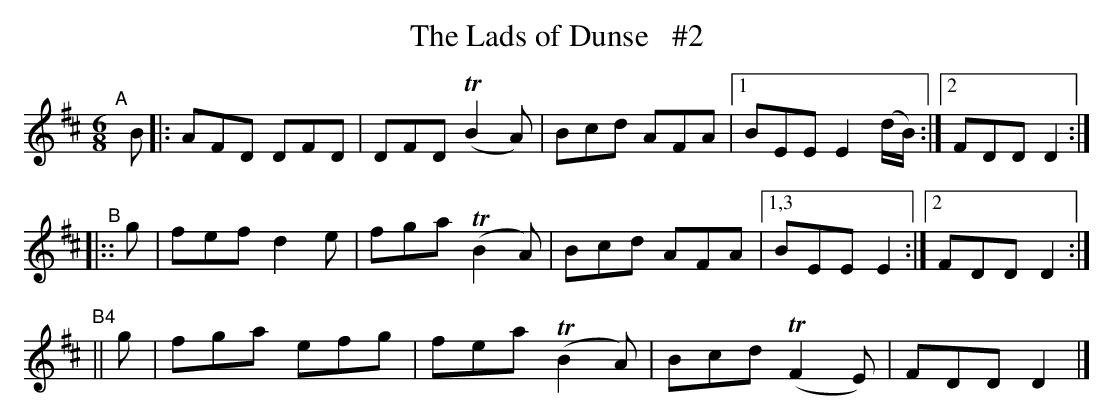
X:1
T: The Lads of Dunse   #2
M: 6/8
L: 1/8
K: D
"^A"[|] B |: AFD DFD | DFD (TB2A) | Bcd AFA |[1 BEE E2(d/B/) :|[2 FDD D2 :|
"^B"|:: g | fef d2e | fga (TB2A) | Bcd AFA |[1,3  BEE E2 :|[2 FDD D2 :|
"^B4"|| g | fga efg | fea (TB2A) | Bcd (TF2E) | FDD D2 |]
